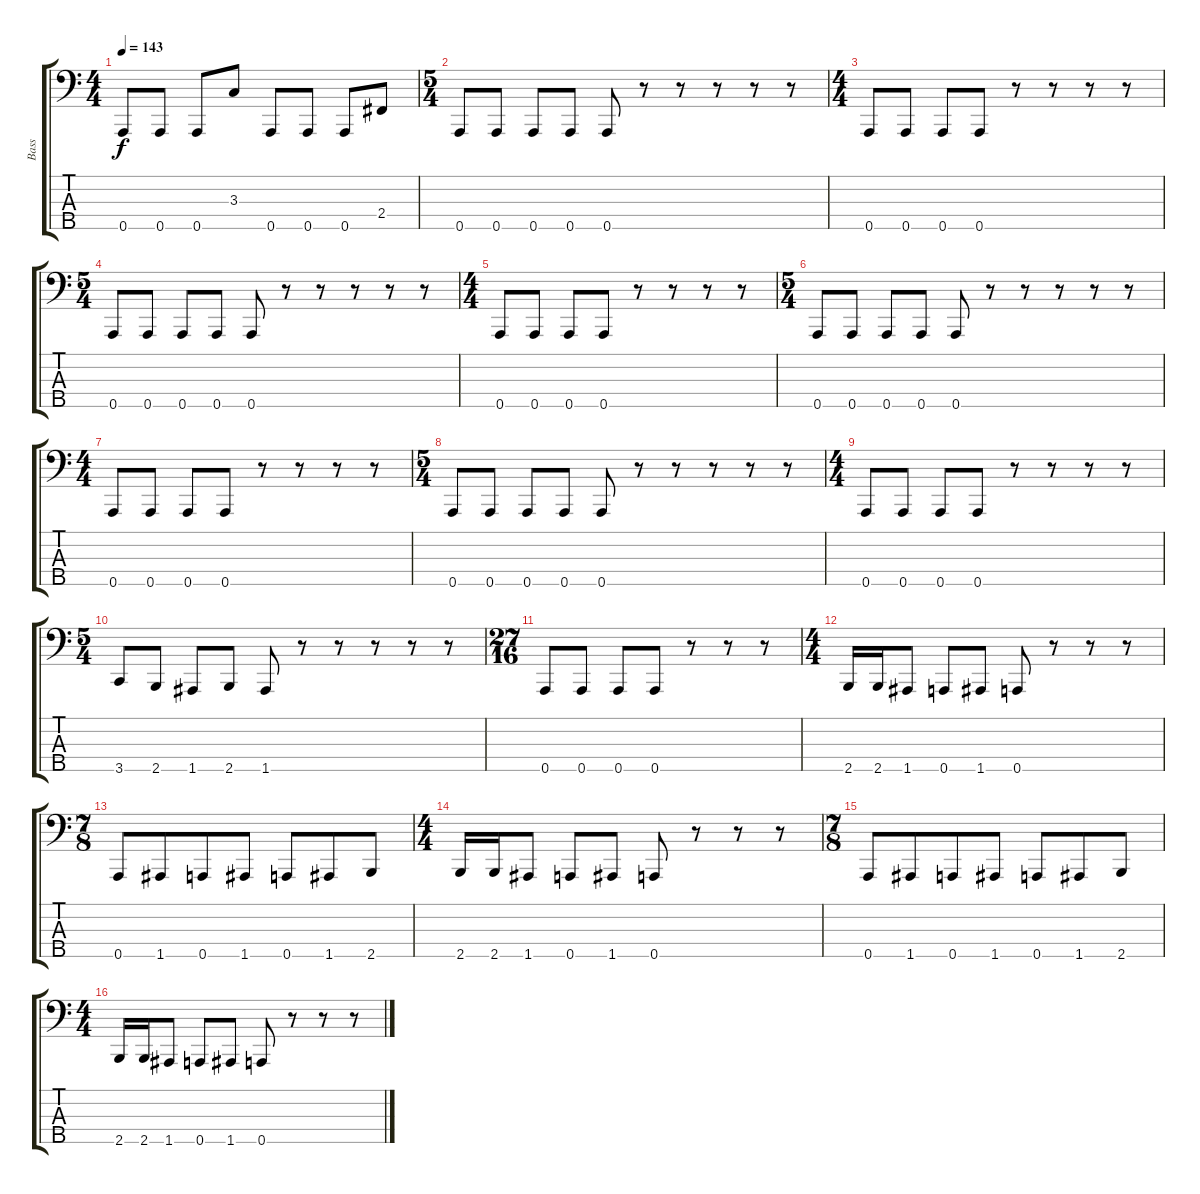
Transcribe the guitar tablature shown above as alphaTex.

\track ("Bass" "Bass") {instrument electricbassfinger}
\staff {score tabs}
\tuning (Gb2 D2 A1 E1 A0) {hide}
\ts (4 4)
\tempo 143
\clef f4
\ks c
0.5.8{dy f} 0.5.8 0.5.8 3.3.8 0.5.8 0.5.8 0.5.8 2.4.8 |
\ts (5 4)
0.5.8 0.5.8 0.5.8 0.5.8 0.5.8 r.8 r.8 r.8 r.8 r.8 |
\ts (4 4)
0.5.8 0.5.8 0.5.8 0.5.8 r.8 r.8 r.8 r.8 |
\ts (5 4)
0.5.8 0.5.8 0.5.8 0.5.8 0.5.8 r.8 r.8 r.8 r.8 r.8 |
\ts (4 4)
0.5.8 0.5.8 0.5.8 0.5.8 r.8 r.8 r.8 r.8 |
\ts (5 4)
0.5.8 0.5.8 0.5.8 0.5.8 0.5.8 r.8 r.8 r.8 r.8 r.8 |
\ts (4 4)
0.5.8 0.5.8 0.5.8 0.5.8 r.8 r.8 r.8 r.8 |
\ts (5 4)
0.5.8 0.5.8 0.5.8 0.5.8 0.5.8 r.8 r.8 r.8 r.8 r.8 |
\ts (4 4)
0.5.8 0.5.8 0.5.8 0.5.8 r.8 r.8 r.8 r.8 |
\ts (5 4)
3.5.8 2.5.8 1.5.8 2.5.8 1.5.8 r.8 r.8 r.8 r.8 r.8 |
\ts (27 16)
0.5.8 0.5.8 0.5.8 0.5.8 r.8 r.8 r.8 |
\ts (4 4)
2.5.16 2.5.16 1.5.8 0.5.8 1.5.8 0.5.8 r.8 r.8 r.8 |
\ts (7 8)
0.5.8 1.5.8 0.5.8 1.5.8 0.5.8 1.5.8 2.5.8 |
\ts (4 4)
2.5.16 2.5.16 1.5.8 0.5.8 1.5.8 0.5.8 r.8 r.8 r.8 |
\ts (7 8)
0.5.8 1.5.8 0.5.8 1.5.8 0.5.8 1.5.8 2.5.8 |
\ts (4 4)
2.5.16 2.5.16 1.5.8 0.5.8 1.5.8 0.5.8 r.8 r.8 r.8
